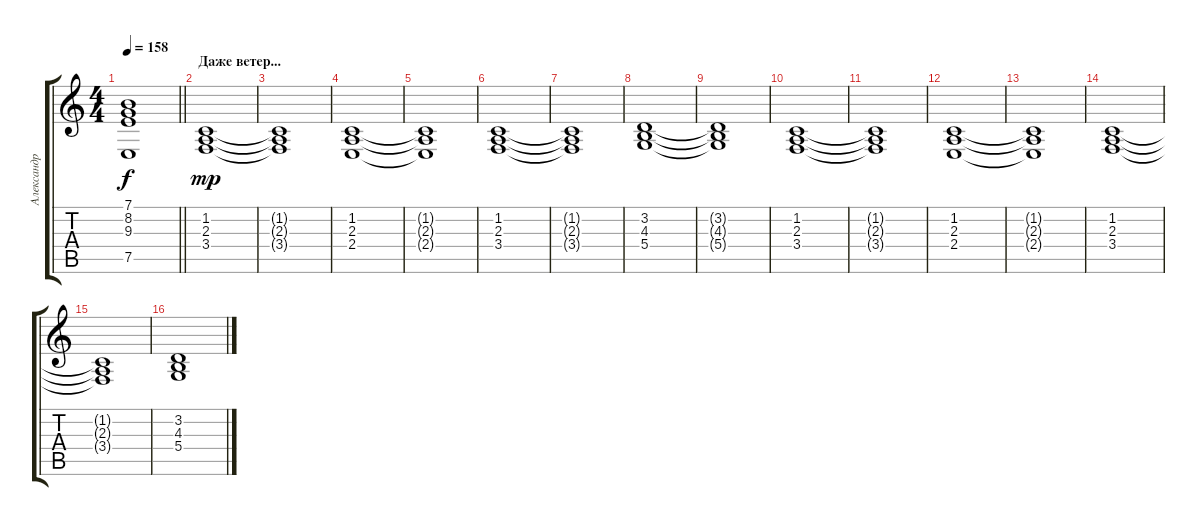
\track ("Александр \"Wish\" Андрюхин" "Александр ") {instrument stringensemble2}
\staff {score tabs}
\tuning (E4 B3 G3 D3 A2 E2) {hide}
\ts (4 4)
\tempo 158
\clef g2
\barLineRight lightlight
\ks c
(7.1 8.2 9.3 7.5).1{dy f} |
\section ("" "Даже ветер...")
(1.2 2.3 3.4).1{dy mp} |
(1.2{t} 2.3{t} 3.4{t}).1 |
(1.2 2.3 2.4).1 |
(1.2{t} 2.3{t} 2.4{t}).1 |
(1.2 2.3 3.4).1 |
(1.2{t} 2.3{t} 3.4{t}).1 |
(3.2 4.3 5.4).1 |
(3.2{t} 4.3{t} 5.4{t}).1 |
(1.2 2.3 3.4).1 |
(1.2{t} 2.3{t} 3.4{t}).1 |
(1.2 2.3 2.4).1 |
(1.2{t} 2.3{t} 2.4{t}).1 |
(1.2 2.3 3.4).1 |
(1.2{t} 2.3{t} 3.4{t}).1 |
(3.2 4.3 5.4).1
